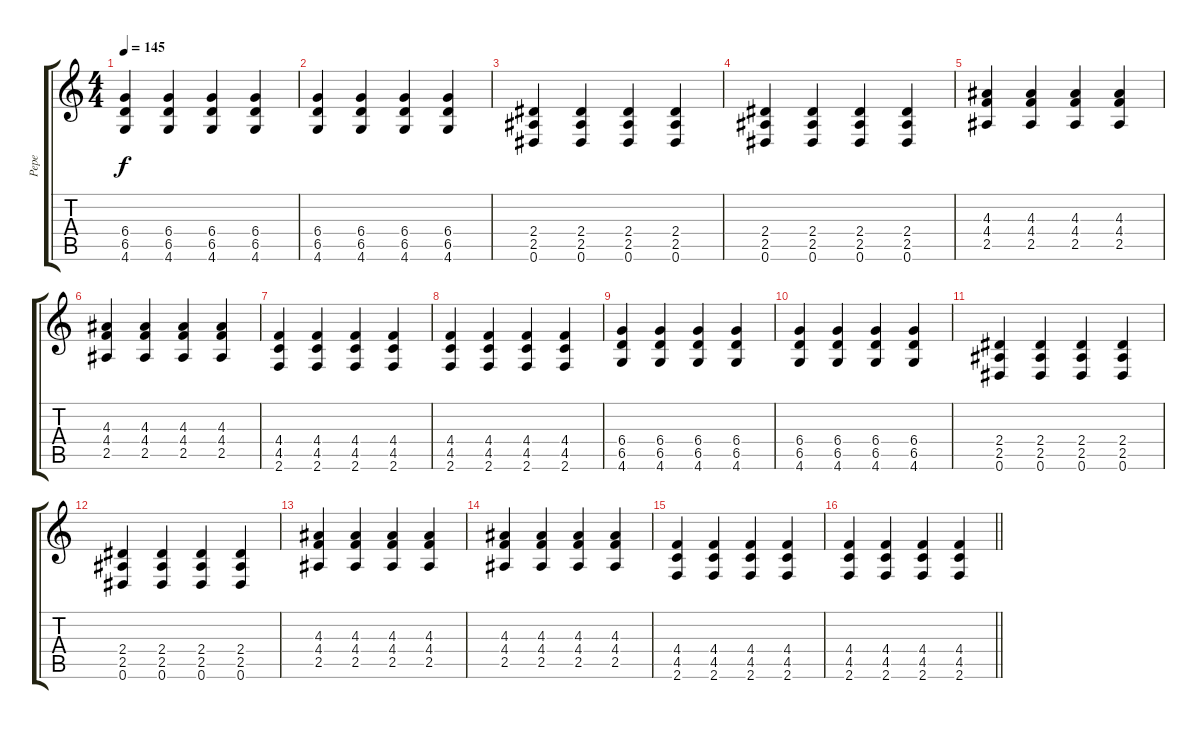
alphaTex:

\track ("Pepe" "Pepe") {instrument distortionguitar}
\staff {score tabs}
\tuning (Eb4 Bb3 Gb3 Db3 Ab2 Eb2) {hide}
\ts (4 4)
\tempo 145
\clef g2
\ks c
(6.4 6.5 4.6).4{dy f} (6.4 6.5 4.6).4 (6.4 6.5 4.6).4 (6.4 6.5 4.6).4 |
(6.4 6.5 4.6).4 (6.4 6.5 4.6).4 (6.4 6.5 4.6).4 (6.4 6.5 4.6).4 |
(2.4 2.5 0.6).4 (2.4 2.5 0.6).4 (2.4 2.5 0.6).4 (2.4 2.5 0.6).4 |
(2.4 2.5 0.6).4 (2.4 2.5 0.6).4 (2.4 2.5 0.6).4 (2.4 2.5 0.6).4 |
(4.3 4.4 2.5).4 (4.3 4.4 2.5).4 (4.3 4.4 2.5).4 (4.3 4.4 2.5).4 |
(4.3 4.4 2.5).4 (4.3 4.4 2.5).4 (4.3 4.4 2.5).4 (4.3 4.4 2.5).4 |
(4.4 4.5 2.6).4 (4.4 4.5 2.6).4 (4.4 4.5 2.6).4 (4.4 4.5 2.6).4 |
(4.4 4.5 2.6).4 (4.4 4.5 2.6).4 (4.4 4.5 2.6).4 (4.4 4.5 2.6).4 |
(6.4 6.5 4.6).4 (6.4 6.5 4.6).4 (6.4 6.5 4.6).4 (6.4 6.5 4.6).4 |
(6.4 6.5 4.6).4 (6.4 6.5 4.6).4 (6.4 6.5 4.6).4 (6.4 6.5 4.6).4 |
(2.4 2.5 0.6).4 (2.4 2.5 0.6).4 (2.4 2.5 0.6).4 (2.4 2.5 0.6).4 |
(2.4 2.5 0.6).4 (2.4 2.5 0.6).4 (2.4 2.5 0.6).4 (2.4 2.5 0.6).4 |
(4.3 4.4 2.5).4 (4.3 4.4 2.5).4 (4.3 4.4 2.5).4 (4.3 4.4 2.5).4 |
(4.3 4.4 2.5).4 (4.3 4.4 2.5).4 (4.3 4.4 2.5).4 (4.3 4.4 2.5).4 |
(4.4 4.5 2.6).4 (4.4 4.5 2.6).4 (4.4 4.5 2.6).4 (4.4 4.5 2.6).4 |
\barLineRight lightlight
(4.4 4.5 2.6).4 (4.4 4.5 2.6).4 (4.4 4.5 2.6).4 (4.4 4.5 2.6).4
